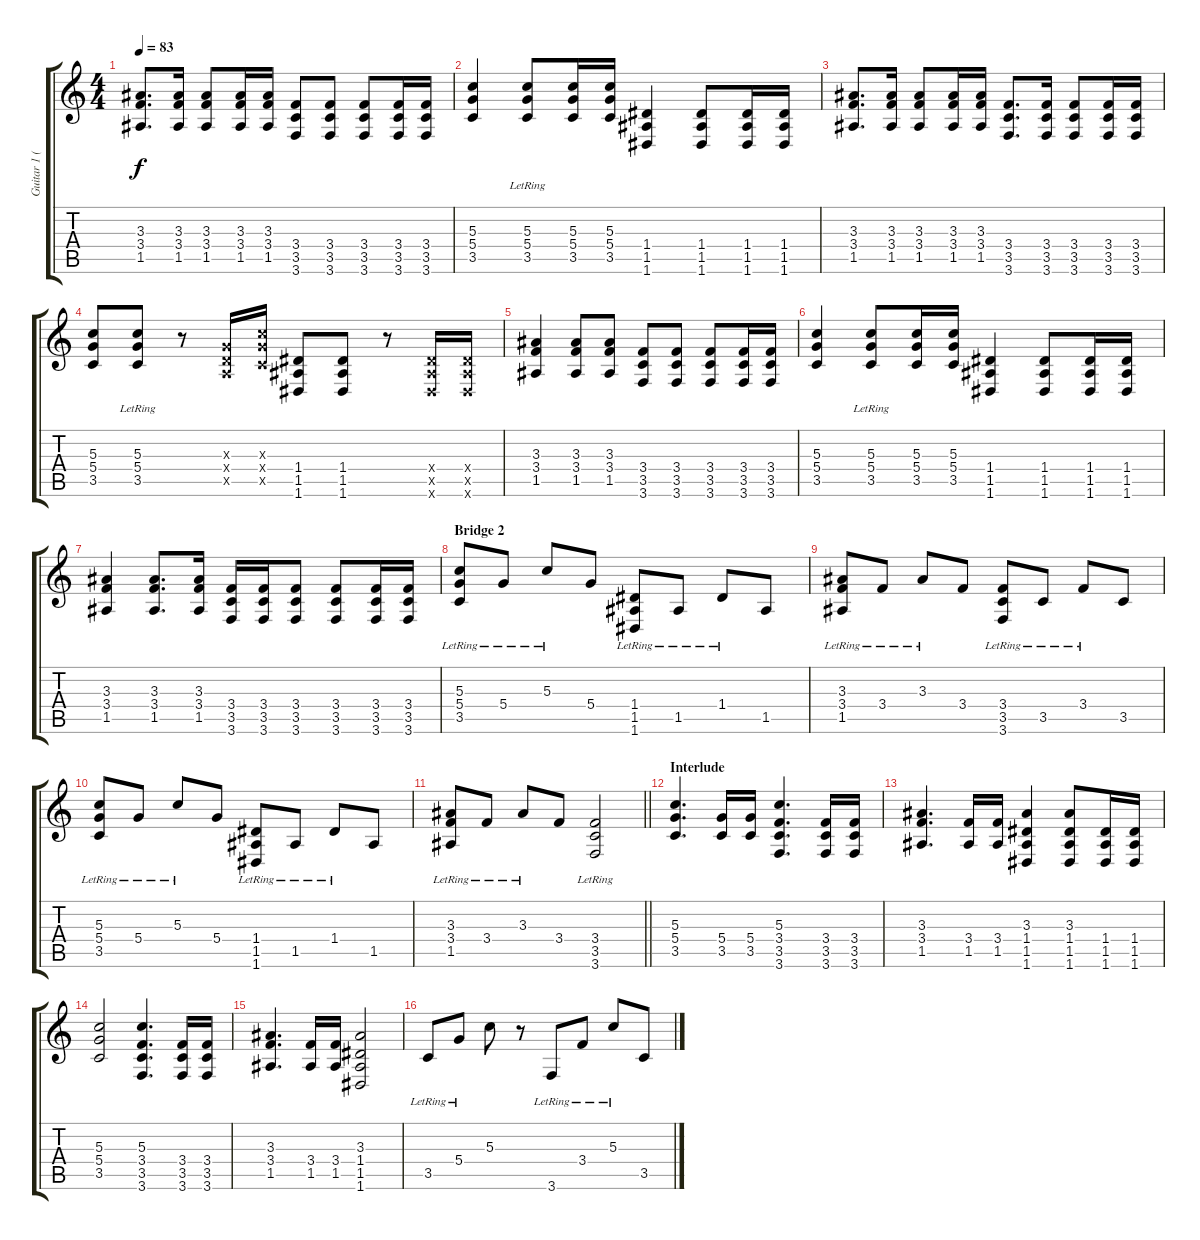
\track ("Guitar 1 (Chad Kroeger)" "Guitar 1 (") {instrument acousticguitarsteel}
\staff {score tabs}
\tuning (E4 B3 G3 D3 A2 D2) {hide}
\ts (4 4)
\tempo 83
\clef g2
\ks c
(3.3 3.4 1.5).8{d dy f} (3.3 3.4 1.5).16 (3.3 3.4 1.5).8 (3.3 3.4 1.5).16 (3.3 3.4 1.5).16 (3.4 3.5 3.6).8 (3.4 3.5 3.6).8 (3.4 3.5 3.6).8 (3.4 3.5 3.6).16 (3.4 3.5 3.6).16 |
(5.3 5.4 3.5).4 (5.3{lr} 5.4 3.5).8 (5.3 5.4 3.5).16 (5.3 5.4 3.5).16 (1.4 1.5 1.6).4 (1.4 1.5 1.6).8 (1.4 1.5 1.6).16 (1.4 1.5 1.6).16 |
(3.3 3.4 1.5).8{d} (3.3 3.4 1.5).16 (3.3 3.4 1.5).8 (3.3 3.4 1.5).16 (3.3 3.4 1.5).16 (3.4 3.5 3.6).8{d} (3.4 3.5 3.6).16 (3.4 3.5 3.6).8 (3.4 3.5 3.6).16 (3.4 3.5 3.6).16 |
(5.3 5.4 3.5).8 (5.3{lr} 5.4 3.5).8 r.8 (0.3{x} 0.4{x} 0.5{x}).16 (5.3{x} 5.4{x} 3.5{x}).16 (1.4 1.5 1.6).8 (1.4 1.5 1.6).8 r.8 (1.4{x} 1.5{x} 1.6{x}).16 (1.4{x} 1.5{x} 1.6{x}).16 |
(3.3 3.4 1.5).4 (3.3 3.4 1.5).8 (3.3 3.4 1.5).8 (3.4 3.5 3.6).8 (3.4 3.5 3.6).8 (3.4 3.5 3.6).8 (3.4 3.5 3.6).16 (3.4 3.5 3.6).16 |
(5.3 5.4 3.5).4 (5.3{lr} 5.4 3.5).8 (5.3 5.4 3.5).16 (5.3 5.4 3.5).16 (1.4 1.5 1.6).4 (1.4 1.5 1.6).8 (1.4 1.5 1.6).16 (1.4 1.5 1.6).16 |
(3.3 3.4 1.5).4 (3.3 3.4 1.5).8{d} (3.3 3.4 1.5).16 (3.4 3.5 3.6).16 (3.4 3.5 3.6).16 (3.4 3.5 3.6).8 (3.4 3.5 3.6).8 (3.4 3.5 3.6).16 (3.4 3.5 3.6).16 |
\section ("" "Bridge 2")
(5.3{lr} 5.4 3.5{lr}).8 5.4{lr}.8 5.3{lr}.8 5.4.8 (1.4{lr} 1.5 1.6{lr}).8 1.5{lr}.8 1.4{lr}.8 1.5.8 |
(3.3{lr} 3.4 1.5{lr}).8 3.4{lr}.8 3.3{lr}.8 3.4.8 (3.4{lr} 3.5 3.6{lr}).8 3.5{lr}.8 3.4{lr}.8 3.5.8 |
(5.3{lr} 5.4 3.5{lr}).8 5.4{lr}.8 5.3{lr}.8 5.4.8 (1.4{lr} 1.5 1.6{lr}).8 1.5{lr}.8 1.4{lr}.8 1.5.8 |
\barLineRight lightlight
(3.3{lr} 3.4 1.5{lr}).8 3.4{lr}.8 3.3{lr}.8 3.4.8 (3.4{lr} 3.5 3.6{lr}).2 |
\section ("" "Interlude")
(5.3 5.4 3.5).4{d} (5.4 3.5).16 (5.4 3.5).16 (5.3 3.4 3.5 3.6).4{d} (3.4 3.5 3.6).16 (3.4 3.5 3.6).16 |
(3.3 3.4 1.5).4{d} (3.4 1.5).16 (3.4 1.5).16 (3.3 1.4 1.5 1.6).4 (3.3 1.4 1.5 1.6).8 (1.4 1.5 1.6).16 (1.4 1.5 1.6).16 |
(5.3 5.4 3.5).2 (5.3 3.4 3.5 3.6).4{d} (3.4 3.5 3.6).16 (3.4 3.5 3.6).16 |
(3.3 3.4 1.5).4{d} (3.4 1.5).16 (3.4 1.5).16 (3.3 1.4 1.5 1.6).2 |
3.5{lr}.8 5.4{lr}.8 5.3.8 r.8 3.6{lr}.8 3.4{lr}.8 5.3{lr}.8 3.5.8
